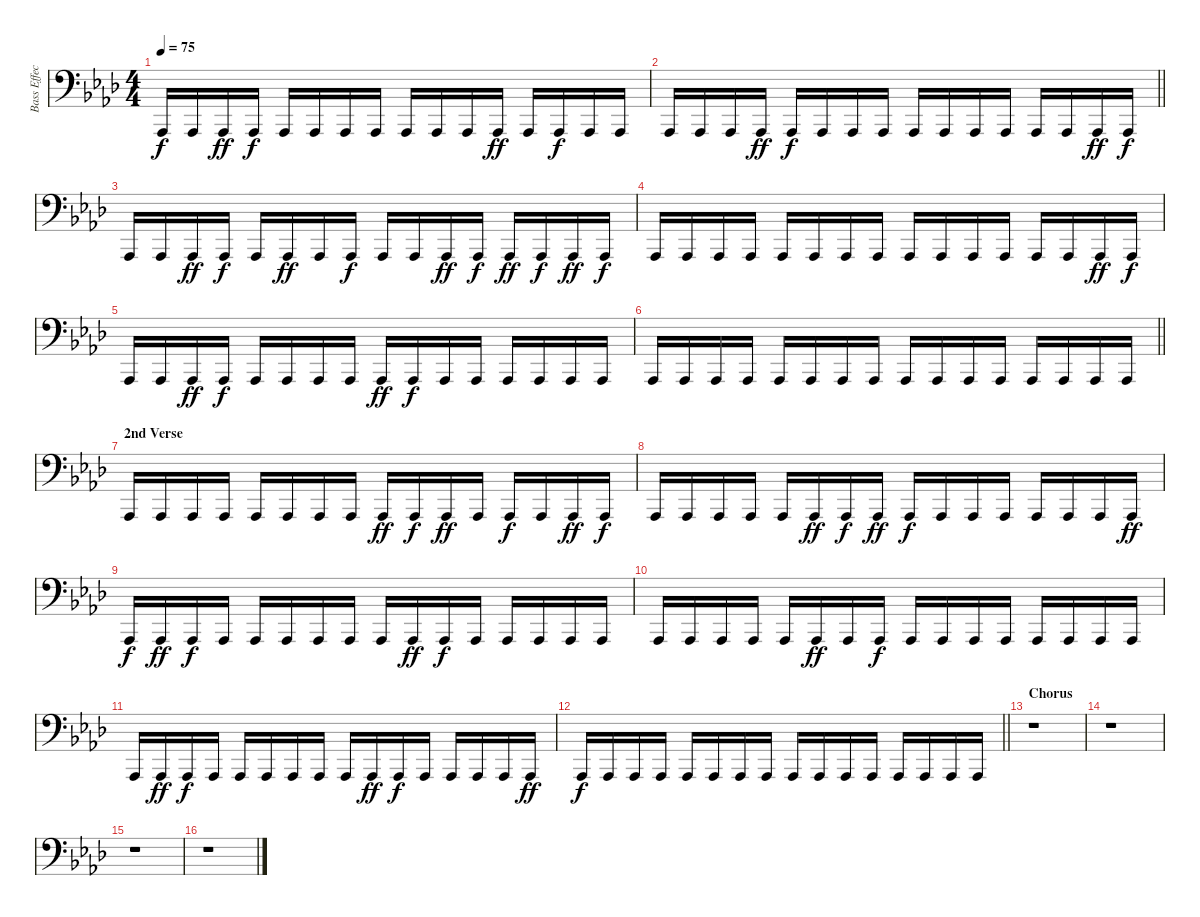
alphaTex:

\track ("Bass Effect" "Bass Effec") {instrument dulcimer}
\staff {score}
\tuning (G2 D2 A1 E1) {hide}
\ts (4 4)
\tempo 75
\clef f4
\ks fminor
4.4.16{dy f} 4.4.16 4.4.16{dy ff} 4.4.16{dy f} 4.4.16 4.4.16 4.4.16 4.4.16 4.4.16 4.4.16 4.4.16 4.4.16{dy ff} 4.4.16 4.4.16{dy f} 4.4.16 4.4.16 |
\barLineRight lightlight
4.4.16 4.4.16 4.4.16 4.4.16{dy ff} 4.4.16{dy f} 4.4.16 4.4.16 4.4.16 4.4.16 4.4.16 4.4.16 4.4.16 4.4.16 4.4.16 4.4.16{dy ff} 4.4.16{dy f} |
4.4.16 4.4.16 4.4.16{dy ff} 4.4.16{dy f} 4.4.16 4.4.16{dy ff} 4.4.16 4.4.16{dy f} 4.4.16 4.4.16 4.4.16{dy ff} 4.4.16{dy f} 4.4.16{dy ff} 4.4.16{dy f} 4.4.16{dy ff} 4.4.16{dy f} |
4.4.16 4.4.16 4.4.16 4.4.16 4.4.16 4.4.16 4.4.16 4.4.16 4.4.16 4.4.16 4.4.16 4.4.16 4.4.16 4.4.16 4.4.16{dy ff} 4.4.16{dy f} |
4.4.16 4.4.16 4.4.16{dy ff} 4.4.16{dy f} 4.4.16 4.4.16 4.4.16 4.4.16 4.4.16{dy ff} 4.4.16{dy f} 4.4.16 4.4.16 4.4.16 4.4.16 4.4.16 4.4.16 |
\barLineRight lightlight
4.4.16 4.4.16 4.4.16 4.4.16 4.4.16 4.4.16 4.4.16 4.4.16 4.4.16 4.4.16 4.4.16 4.4.16 4.4.16 4.4.16 4.4.16 4.4.16 |
\section ("" "2nd Verse")
4.4.16 4.4.16 4.4.16 4.4.16 4.4.16 4.4.16 4.4.16 4.4.16 4.4.16{dy ff} 4.4.16{dy f} 4.4.16{dy ff} 4.4.16 4.4.16{dy f} 4.4.16 4.4.16{dy ff} 4.4.16{dy f} |
4.4.16 4.4.16 4.4.16 4.4.16 4.4.16 4.4.16{dy ff} 4.4.16{dy f} 4.4.16{dy ff} 4.4.16{dy f} 4.4.16 4.4.16 4.4.16 4.4.16 4.4.16 4.4.16 4.4.16{dy ff} |
4.4.16{dy f} 4.4.16{dy ff} 4.4.16{dy f} 4.4.16 4.4.16 4.4.16 4.4.16 4.4.16 4.4.16 4.4.16{dy ff} 4.4.16{dy f} 4.4.16 4.4.16 4.4.16 4.4.16 4.4.16 |
4.4.16 4.4.16 4.4.16 4.4.16 4.4.16 4.4.16{dy ff} 4.4.16 4.4.16{dy f} 4.4.16 4.4.16 4.4.16 4.4.16 4.4.16 4.4.16 4.4.16 4.4.16 |
4.4.16 4.4.16{dy ff} 4.4.16{dy f} 4.4.16 4.4.16 4.4.16 4.4.16 4.4.16 4.4.16 4.4.16{dy ff} 4.4.16{dy f} 4.4.16 4.4.16 4.4.16 4.4.16 4.4.16{dy ff} |
\barLineRight lightlight
4.4.16{dy f} 4.4.16 4.4.16 4.4.16 4.4.16 4.4.16 4.4.16 4.4.16 4.4.16 4.4.16 4.4.16 4.4.16 4.4.16 4.4.16 4.4.16 4.4.16 |
\section ("" "Chorus")
r.1 |
r.1 |
r.1 |
r.1
